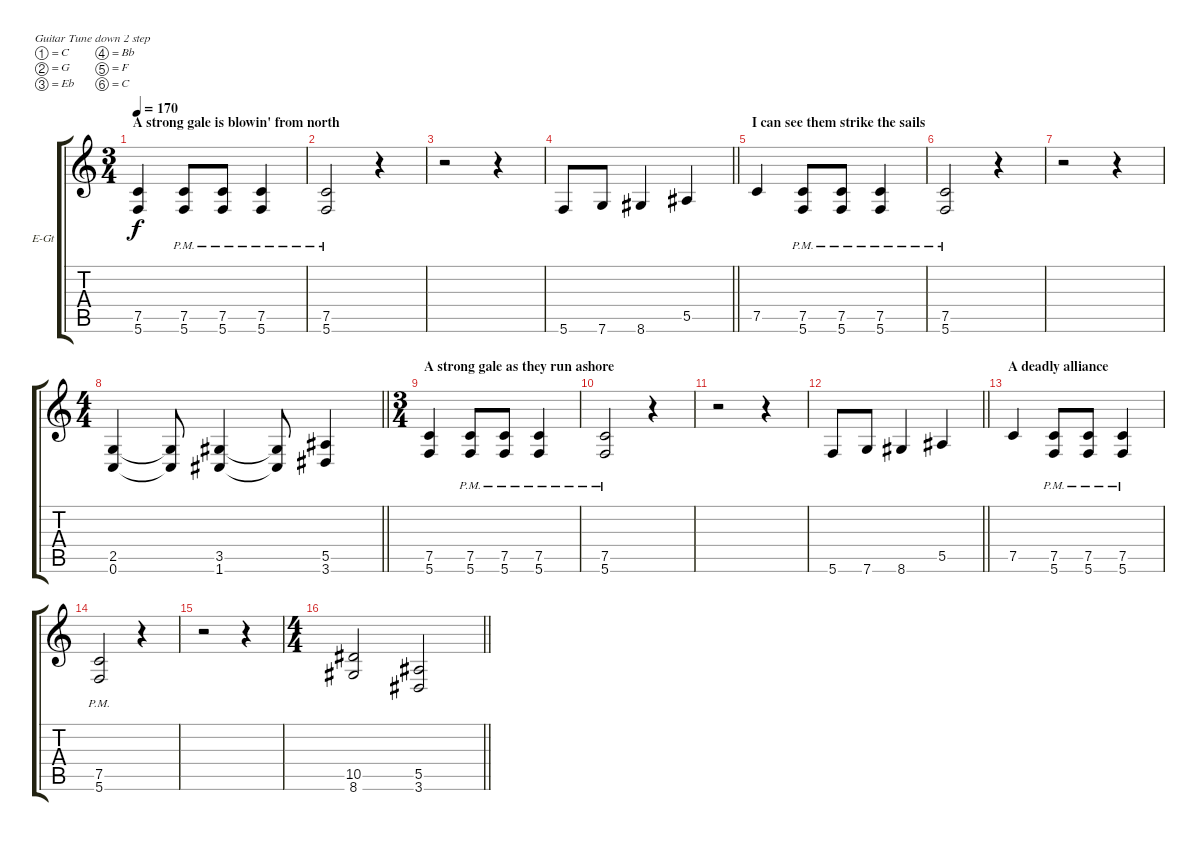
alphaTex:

\bracketExtendMode groupsimilarinstruments
\firstSystemTrackNameOrientation horizontal
\otherSystemsTrackNameOrientation horizontal
\track ("Guitar2 Dist (Marcel)" "E-Gt") {mute instrument overdrivenguitar}
\staff {score tabs}
\tuning (C4 G3 Eb3 Bb2 F2 C2)
\ts (3 4)
\beaming (8 2 2 2 2)
\section ("" "A strong gale is blowin' from north")
\tempo 170
\clef g2
\ks c
(7.5 5.6).4{dy f} (7.5{pm} 5.6{pm}).8 (7.5{pm} 5.6{pm}).8 (7.5{pm} 5.6{pm}).4 |
(7.5{pm} 5.6{pm}).2 r.4 |
r.2 r.4 |
\barLineRight lightlight
5.6.8 7.6.8 8.6.4 5.5.4 |
\section ("" "I can see them strike the sails")
7.5.4 (7.5{pm} 5.6{pm}).8 (7.5{pm} 5.6{pm}).8 (7.5{pm} 5.6{pm}).4 |
(7.5{pm} 5.6{pm}).2 r.4 |
r.2 r.4 |
\ts (4 4)
\beaming (8 2 2 2 2)
\barLineRight lightlight
(2.5 0.6).4 (2.5{t} 0.6{t}).8 (3.5 1.6).4 (3.5{t} 1.6{t}).8 (5.5 3.6).4 |
\ts (3 4)
\beaming (8 2 2 2 2)
\section ("" "A strong gale as they run ashore")
(7.5 5.6).4 (7.5{pm} 5.6{pm}).8 (7.5{pm} 5.6{pm}).8 (7.5{pm} 5.6{pm}).4 |
(7.5{pm} 5.6{pm}).2 r.4 |
r.2 r.4 |
\barLineRight lightlight
5.6.8 7.6.8 8.6.4 5.5.4 |
\section ("" "A deadly alliance")
7.5.4 (7.5{pm} 5.6{pm}).8 (7.5{pm} 5.6{pm}).8 (7.5{pm} 5.6{pm}).4 |
(7.5{pm} 5.6{pm}).2 r.4 |
r.2 r.4 |
\ts (4 4)
\beaming (8 2 2 2 2)
\barLineRight lightlight
(10.5 8.6).2 (5.5 3.6).2
